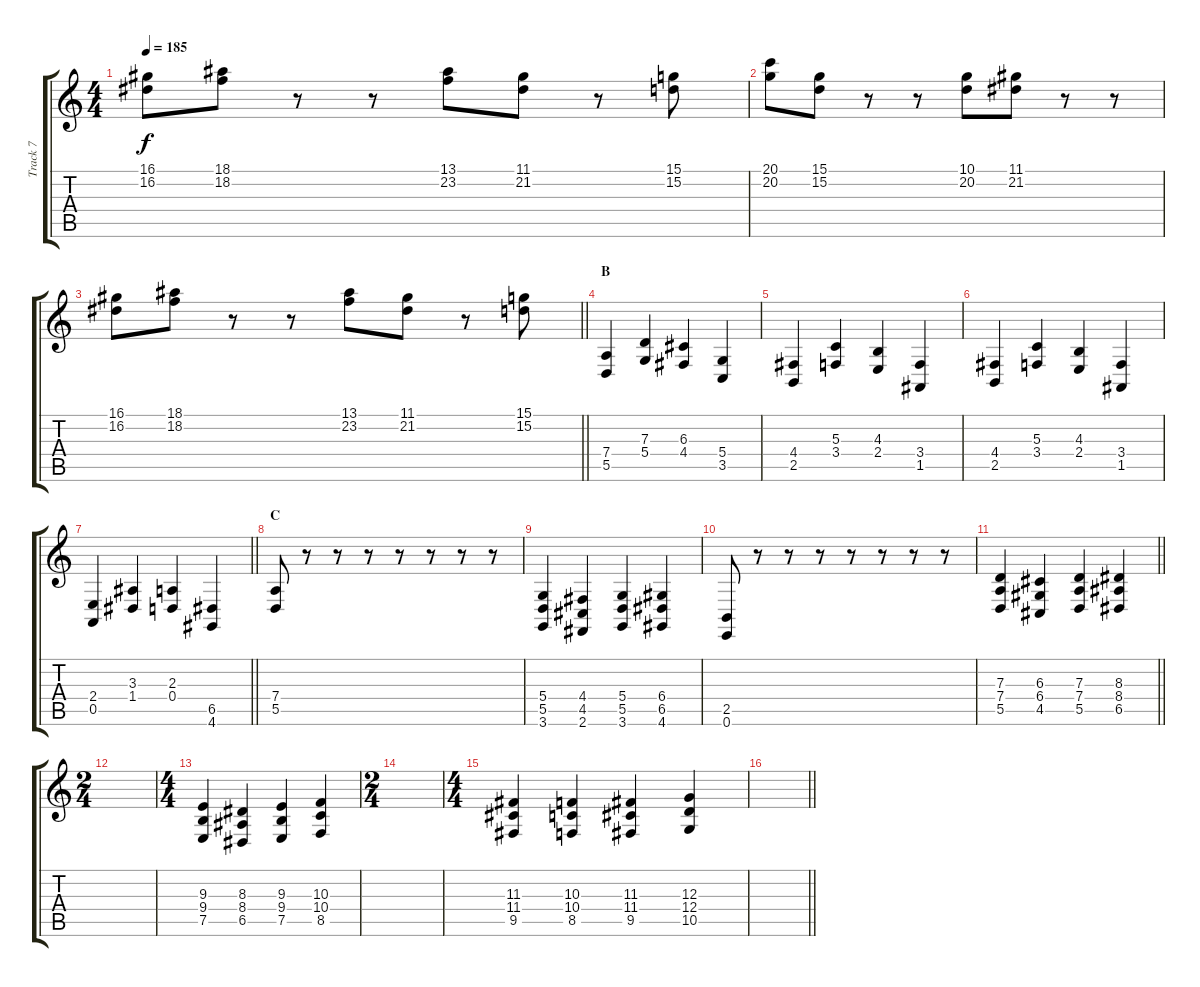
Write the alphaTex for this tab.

\track ("Track 7" "Track 7") {instrument tremolostrings}
\staff {score tabs}
\tuning (E4 B3 G3 D3 A2 E2) {hide}
\ts (4 4)
\tempo 185
\clef g2
\ks c
(16.1 16.2).8{dy f} (18.1 18.2).8 r.8 r.8 (13.1 23.2).8 (11.1 21.2).8 r.8 (15.1 15.2).8 |
(20.1 20.2).8 (15.1 15.2).8 r.8 r.8 (10.1 20.2).8 (11.1 21.2).8 r.8 r.8 |
\barLineRight lightlight
(16.1 16.2).8 (18.1 18.2).8 r.8 r.8 (13.1 23.2).8 (11.1 21.2).8 r.8 (15.1 15.2).8 |
\section ("" "B")
(7.4 5.5).4 (7.3 5.4).4 (6.3 4.4).4 (5.4 3.5).4 |
(4.4 2.5).4 (5.3 3.4).4 (4.3 2.4).4 (3.4 1.5).4 |
(4.4 2.5).4 (5.3 3.4).4 (4.3 2.4).4 (3.4 1.5).4 |
\barLineRight lightlight
(2.4 0.5).4 (3.3 1.4).4 (2.3 0.4).4 (6.5 4.6).4 |
\section ("" "C")
(7.4 5.5).8 r.8 r.8 r.8 r.8 r.8 r.8 r.8 |
(5.4 5.5 3.6).4 (4.4 4.5 2.6).4 (5.4 5.5 3.6).4 (6.4 6.5 4.6).4 |
(2.5 0.6).8 r.8 r.8 r.8 r.8 r.8 r.8 r.8 |
\barLineRight lightlight
(7.3 7.4 5.5).4 (6.3 6.4 4.5).4 (7.3 7.4 5.5).4 (8.3 8.4 6.5).4 |
\ts (2 4)
\section ("" "")
|
\ts (4 4)
(9.3 9.4 7.5).4 (8.3 8.4 6.5).4 (9.3 9.4 7.5).4 (10.3 10.4 8.5).4 |
\ts (2 4)
|
\ts (4 4)
(11.3 11.4 9.5).4 (10.3 10.4 8.5).4 (11.3 11.4 9.5).4 (12.3 12.4 10.5).4 |
\barLineRight lightlight
